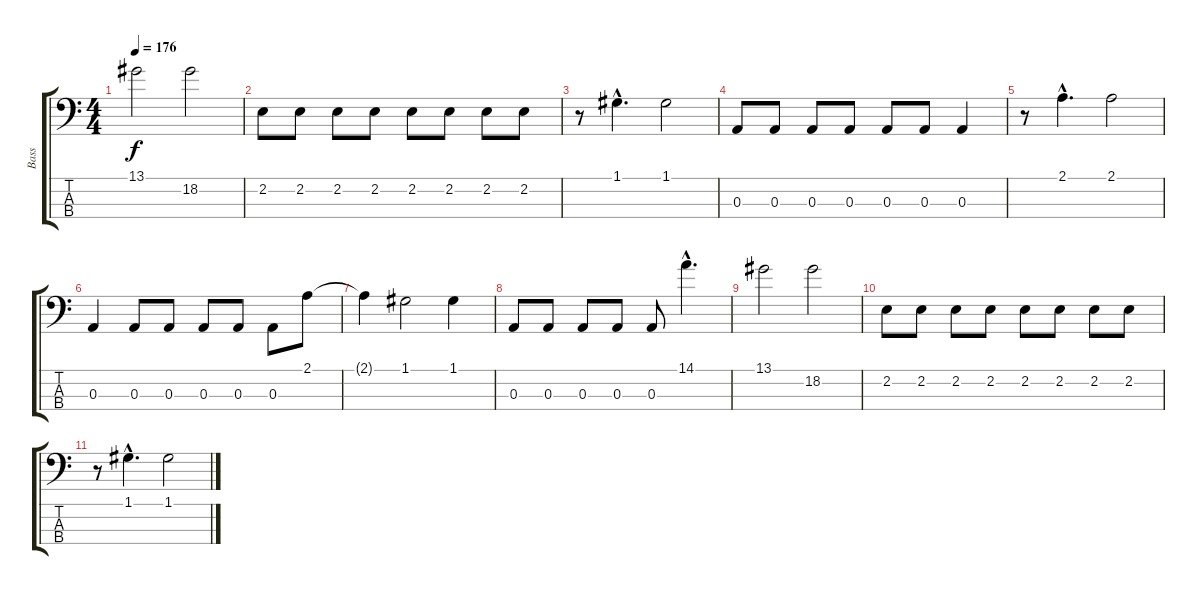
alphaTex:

\track ("Bass" "Bass") {instrument electricbasspick}
\staff {score tabs}
\tuning (G2 D2 A1 E1) {hide}
\ts (4 4)
\tempo 176
\clef f4
\ks c
13.1.2{dy f} 18.2.2 |
2.2.8 2.2.8 2.2.8 2.2.8 2.2.8 2.2.8 2.2.8 2.2.8 |
r.8 1.1{hac}.4{d} 1.1.2 |
0.3.8 0.3.8 0.3.8 0.3.8 0.3.8 0.3.8 0.3.4 |
r.8 2.1{hac}.4{d} 2.1.2 |
0.3.4 0.3.8 0.3.8 0.3.8 0.3.8 0.3.8 2.1.8 |
2.1{t}.4 1.1.2 1.1.4 |
0.3.8 0.3.8 0.3.8 0.3.8 0.3.8 14.1{hac}.4{d} |
13.1.2 18.2.2 |
2.2.8 2.2.8 2.2.8 2.2.8 2.2.8 2.2.8 2.2.8 2.2.8 |
r.8 1.1{hac}.4{d} 1.1.2
